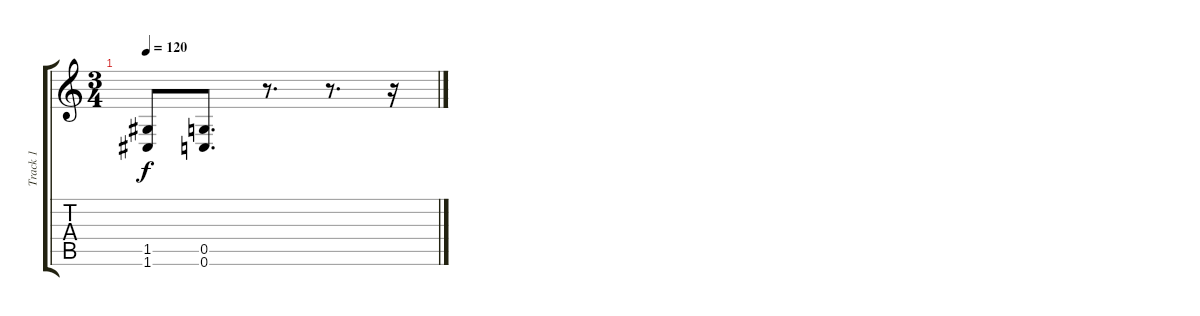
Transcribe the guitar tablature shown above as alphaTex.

\track ("Track 1" "Track 1") {instrument distortionguitar}
\staff {score tabs}
\tuning (D4 A3 F3 C3 G2 C2) {hide}
\ts (3 4)
\tempo 120
\clef g2
\ks c
(1.5{t} 1.6{t}).8{dy f} (0.5 0.6).8{d} r.8{d} r.8{d} r.16
